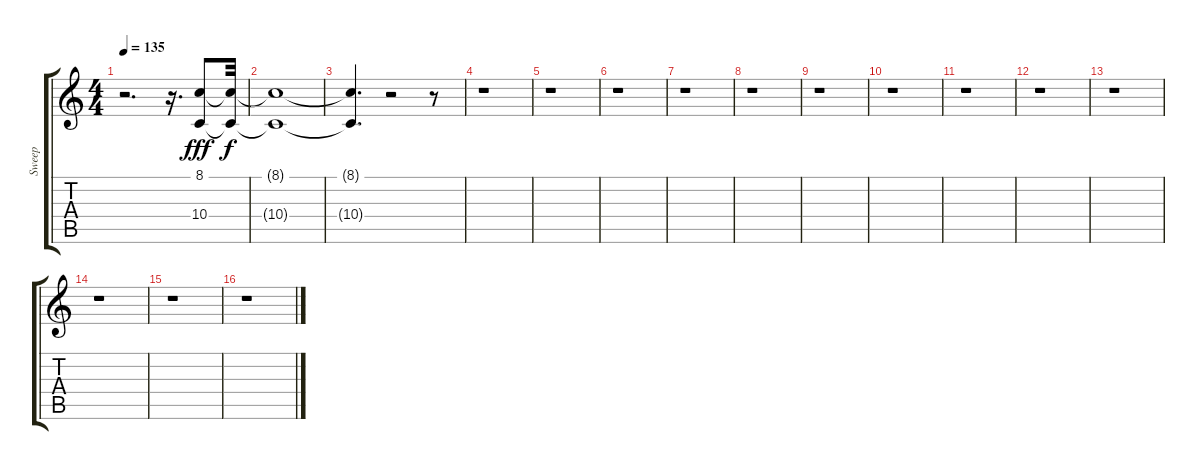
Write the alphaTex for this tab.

\track ("Sweep" "Sweep") {instrument pad8sweep}
\staff {score tabs}
\tuning (E4 B3 G3 D3 A2 E2) {hide}
\ts (4 4)
\tempo 135
\clef g2
\ks c
r.2{d dy f} r.16{d} (8.1 10.4).8{dy fff} (8.1{t} 10.4{t}).32{dy f} |
(8.1{t} 10.4{t}).1 |
(8.1{t} 10.4{t}).4{d} r.2 r.8 |
r.1 |
r.1 |
r.1 |
r.1 |
r.1 |
r.1 |
r.1 |
r.1 |
r.1 |
r.1 |
r.1 |
r.1 |
r.1
